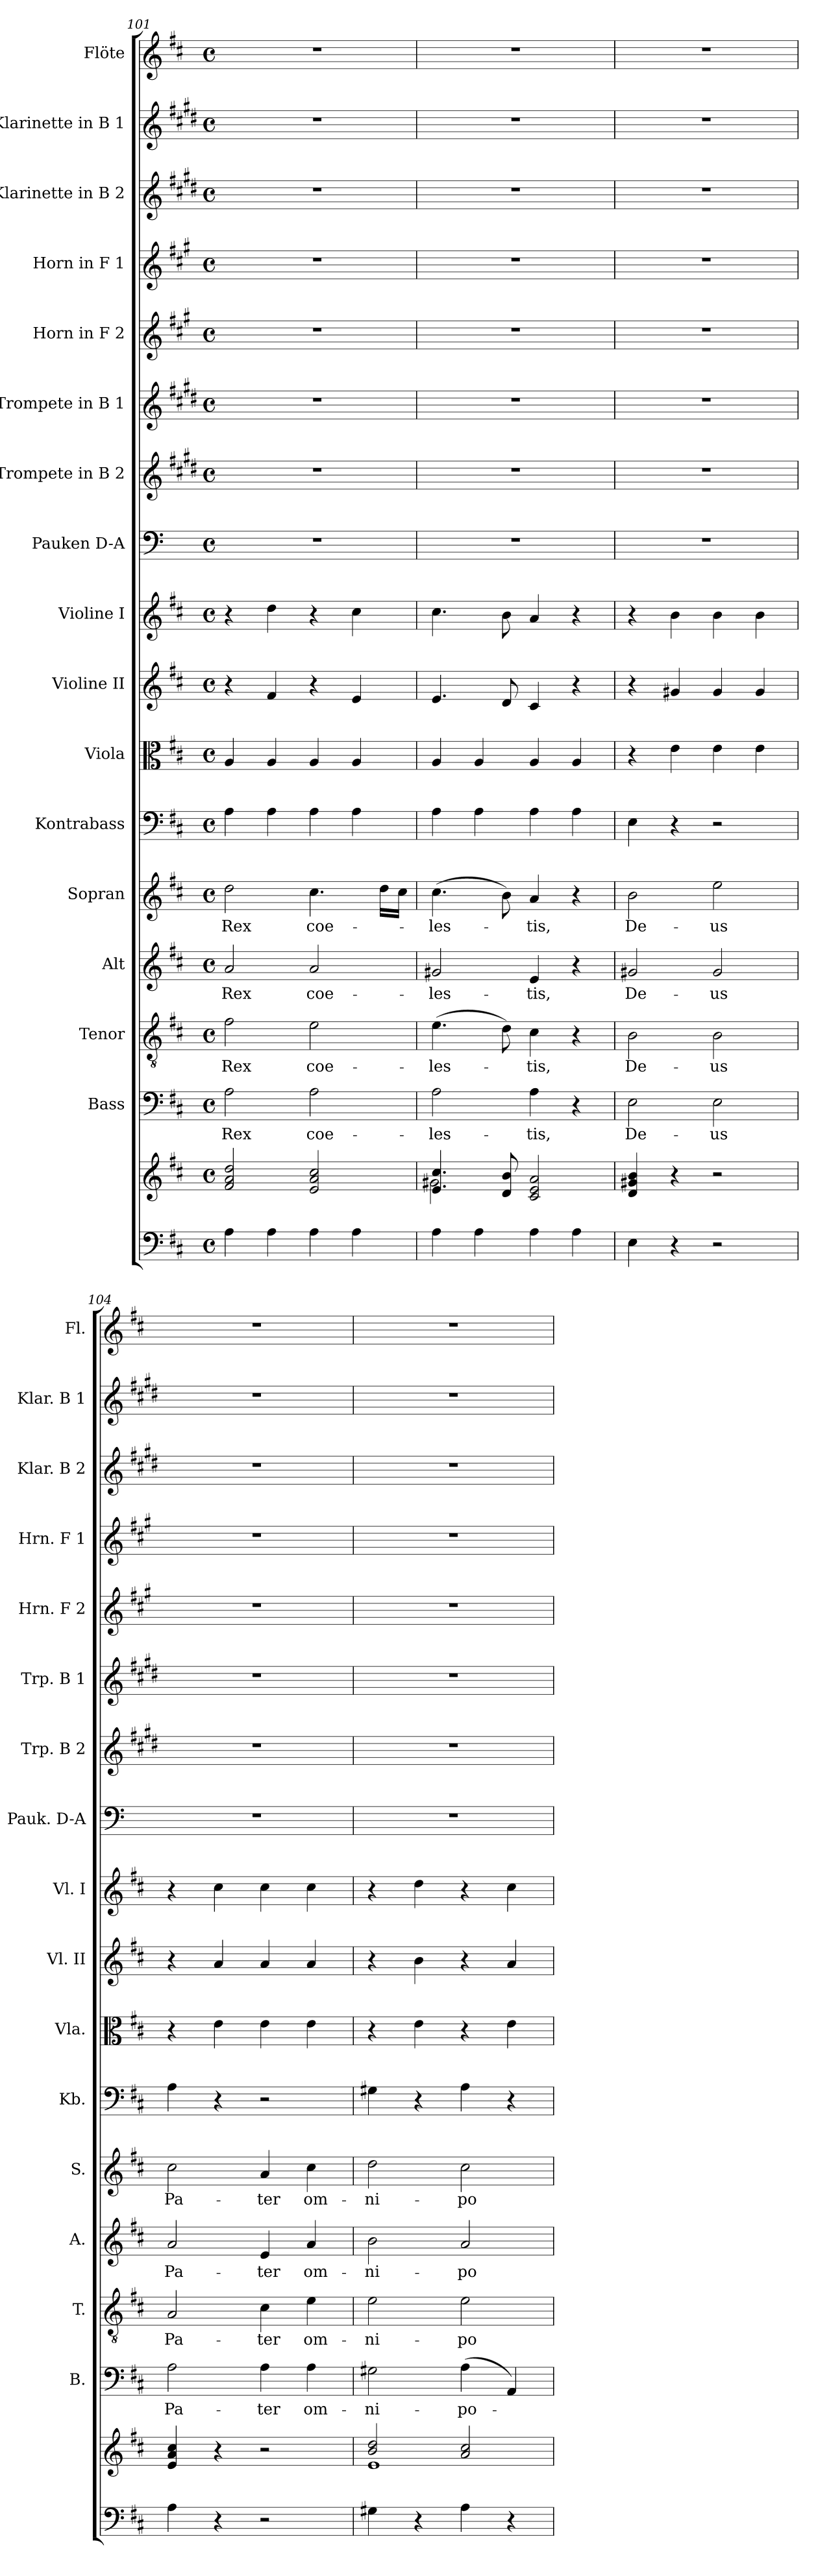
**kern	**kern	**kern	**text	**kern	**text	**kern	**text	**kern	**text	**kern	**kern	**kern	**kern	**kern	**kern	**kern	**kern	**kern	**kern	**kern	**kern
*part17	*part17	*part16	*part16	*part15	*part15	*part14	*part14	*part13	*part13	*part12	*part11	*part10	*part9	*part8	*part7	*part6	*part5	*part4	*part3	*part2	*part1
*staff18	*staff17	*staff16	*staff16	*staff15	*staff15	*staff14	*staff14	*staff13	*staff13	*staff12	*staff11	*staff10	*staff9	*staff8	*staff7	*staff6	*staff5	*staff4	*staff3	*staff2	*staff1
*	*	*I"Bass	*	*I"Tenor	*	*I"Alt	*	*I"Sopran	*	*I"Kontrabass	*I"Viola	*I"Violine II	*I"Violine I	*I"Pauken D-A	*I"Trompete in B 2	*I"Trompete in B 1	*I"Horn in F 2	*I"Horn in F 1	*I"Klarinette in B 2	*I"Klarinette in B 1	*I"Flöte
*	*	*I'B.	*	*I'T.	*	*I'A.	*	*I'S.	*	*I'Kb.	*I'Vla.	*I'Vl. II	*I'Vl. I	*I'Pauk. D-A	*I'Trp. B 2	*I'Trp. B 1	*I'Hrn. F 2	*I'Hrn. F 1	*I'Klar. B 2	*I'Klar. B 1	*I'Fl.
*clefF4	*clefG2	*clefF4	*	*clefGv2	*	*clefG2	*	*clefG2	*	*clefF4	*clefC3	*clefG2	*clefG2	*clefF4	*clefG2	*clefG2	*clefG2	*clefG2	*clefG2	*clefG2	*clefG2
*	*	*	*	*	*	*	*	*	*	*ITrd7c12	*	*	*	*ITrd-1c-2	*ITrd1c2	*ITrd1c2	*ITrd4c7	*ITrd4c7	*ITrd1c2	*ITrd1c2	*
*k[f#c#]	*k[f#c#]	*k[f#c#]	*	*k[f#c#]	*	*k[f#c#]	*	*k[f#c#]	*	*k[f#c#]	*k[f#c#]	*k[f#c#]	*k[f#c#]	*k[f#c#]	*k[f#c#]	*k[f#c#]	*k[f#c#]	*k[f#c#]	*k[f#c#]	*k[f#c#]	*k[f#c#]
*D:	*D:	*D:	*	*D:	*	*D:	*	*D:	*	*D:	*D:	*D:	*D:	*D:	*D:	*D:	*D:	*D:	*D:	*D:	*D:
*M4/4	*M4/4	*M4/4	*	*M4/4	*	*M4/4	*	*M4/4	*	*M4/4	*M4/4	*M4/4	*M4/4	*M4/4	*M4/4	*M4/4	*M4/4	*M4/4	*M4/4	*M4/4	*M4/4
*met(c)	*met(c)	*met(c)	*	*met(c)	*	*met(c)	*	*met(c)	*	*met(c)	*met(c)	*met(c)	*met(c)	*met(c)	*met(c)	*met(c)	*met(c)	*met(c)	*met(c)	*met(c)	*met(c)
=101	=101	=101	=101	=101	=101	=101	=101	=101	=101	=101	=101	=101	=101	=101	=101	=101	=101	=101	=101	=101	=101
!	!	!	!LO:LY:b	!	!LO:LY:b	!	!LO:LY:b	!	!LO:LY:b	!	!	!	!	!	!	!	!	!	!	!	!
4A\	2f#/ 2a/ 2dd/	2A\	Rex	2f#\	Rex	2a/	Rex	2dd\	Rex	4AA\	4A/	4r	4r	1r	1r	1r	1r	1r	1r	1r	1r
4A\	.	.	.	.	.	.	.	.	.	4AA\	4A/	4f#/	4dd\	.	.	.	.	.	.	.	.
!	!	!	!LO:LY:b	!	!LO:LY:b	!	!LO:LY:b	!	!LO:LY:b	!	!	!	!	!	!	!	!	!	!	!	!
4A\	2e/ 2a/ 2cc#/	2A\	coe-	2e\	coe-	2a/	coe-	4.cc#\	coe-	4AA\	4A/	4r	4r	.	.	.	.	.	.	.	.
4A\	.	.	.	.	.	.	.	.	.	4AA\	4A/	4e/	4cc#\	.	.	.	.	.	.	.	.
.	.	.	.	.	.	.	.	16dd\LL	.	.	.	.	.	.	.	.	.	.	.	.	.
.	.	.	.	.	.	.	.	16cc#\JJ	.	.	.	.	.	.	.	.	.	.	.	.	.
=102	=102	=102	=102	=102	=102	=102	=102	=102	=102	=102	=102	=102	=102	=102	=102	=102	=102	=102	=102	=102	=102
*	*^	*	*	*	*	*	*	*	*	*	*	*	*	*	*	*	*	*	*	*	*
!	!	!	!	!LO:LY:b	!	!LO:LY:b	!	!LO:LY:b	!	!LO:LY:b	!	!	!	!	!	!	!	!	!	!	!	!
4A\	4.e/ 4.cc#/	2g#X\	2A\	-les-	(>4.e\	-les-	2g#X/	-les-	(>4.cc#\	-les-	4AA\	4A/	4.e/	4.cc#\	1r	1r	1r	1r	1r	1r	1r	1r
4A\	.	.	.	.	.	.	.	.	.	.	4AA\	4A/	.	.	.	.	.	.	.	.	.	.
.	8d/ 8b/	.	.	.	8d\)	.	.	.	8b\)	.	.	.	8d/	8b\	.	.	.	.	.	.	.	.
!	!	!	!	!LO:LY:b	!	!LO:LY:b	!	!LO:LY:b	!	!LO:LY:b	!	!	!	!	!	!	!	!	!	!	!	!
4A\	2c#/ 2e/ 2a/	2ryy	4A\	-tis,	4c#\	-tis,	4e/	-tis,	4a/	-tis,	4AA\	4A/	4c#/	4a/	.	.	.	.	.	.	.	.
4A\	.	.	4r	.	4r	.	4r	.	4r	.	4AA\	4A/	4r	4r	.	.	.	.	.	.	.	.
*	*v	*v	*	*	*	*	*	*	*	*	*	*	*	*	*	*	*	*	*	*	*	*
=103	=103	=103	=103	=103	=103	=103	=103	=103	=103	=103	=103	=103	=103	=103	=103	=103	=103	=103	=103	=103	=103
!	!	!	!LO:LY:b	!	!LO:LY:b	!	!LO:LY:b	!	!LO:LY:b	!	!	!	!	!	!	!	!	!	!	!	!
4E\	4d/ 4g#X/ 4b/	2E\	De-	2B\	De-	2g#X/	De-	2b\	De-	4EE\	4r	4r	4r	1r	1r	1r	1r	1r	1r	1r	1r
4r	4r	.	.	.	.	.	.	.	.	4r	4e\	4g#X/	4b\	.	.	.	.	.	.	.	.
!	!	!	!LO:LY:b	!	!LO:LY:b	!	!LO:LY:b	!	!LO:LY:b	!	!	!	!	!	!	!	!	!	!	!	!
2r	2r	2E\	-us	2B\	-us	2g#/	-us	2ee\	-us	2r	4e\	4g#/	4b\	.	.	.	.	.	.	.	.
.	.	.	.	.	.	.	.	.	.	.	4e\	4g#/	4b\	.	.	.	.	.	.	.	.
=104	=104	=104	=104	=104	=104	=104	=104	=104	=104	=104	=104	=104	=104	=104	=104	=104	=104	=104	=104	=104	=104
!	!	!	!LO:LY:b	!	!LO:LY:b	!	!LO:LY:b	!	!LO:LY:b	!	!	!	!	!	!	!	!	!	!	!	!
4A\	4e/ 4a/ 4cc#/	2A\	Pa-	2A/	Pa-	2a/	Pa-	2cc#\	Pa-	4AA\	4r	4r	4r	1r	1r	1r	1r	1r	1r	1r	1r
4r	4r	.	.	.	.	.	.	.	.	4r	4e\	4a/	4cc#\	.	.	.	.	.	.	.	.
!	!	!	!LO:LY:b	!	!LO:LY:b	!	!LO:LY:b	!	!LO:LY:b	!	!	!	!	!	!	!	!	!	!	!	!
2r	2r	4A\	-ter	4c#\	-ter	4e/	-ter	4a/	-ter	2r	4e\	4a/	4cc#\	.	.	.	.	.	.	.	.
!	!	!	!LO:LY:b	!	!LO:LY:b	!	!LO:LY:b	!	!LO:LY:b	!	!	!	!	!	!	!	!	!	!	!	!
.	.	4A\	om-	4e\	om-	4a/	om-	4cc#\	om-	.	4e\	4a/	4cc#\	.	.	.	.	.	.	.	.
!!LO:PB:g=z
=105	=105	=105	=105	=105	=105	=105	=105	=105	=105	=105	=105	=105	=105	=105	=105	=105	=105	=105	=105	=105	=105
*	*^	*	*	*	*	*	*	*	*	*	*	*	*	*	*	*	*	*	*	*	*
!	!	!	!	!LO:LY:b	!	!LO:LY:b	!	!LO:LY:b	!	!LO:LY:b	!	!	!	!	!	!	!	!	!	!	!	!
4G#X\	2b/ 2dd/	1e	2G#X\	-ni-	2e\	-ni-	2b\	-ni-	2dd\	-ni-	4GG#X\	4r	4r	4r	1r	1r	1r	1r	1r	1r	1r	1r
4r	.	.	.	.	.	.	.	.	.	.	4r	4e\	4b\	4dd\	.	.	.	.	.	.	.	.
!	!	!	!	!LO:LY:b	!	!LO:LY:b	!	!LO:LY:b	!	!LO:LY:b	!	!	!	!	!	!	!	!	!	!	!	!
4A\	2a/ 2cc#/	.	(>4A\	-po-	2e\	-po-	2a/	-po-	2cc#\	-po-	4AA\	4r	4r	4r	.	.	.	.	.	.	.	.
4r	.	.	4AA/)	.	.	.	.	.	.	.	4r	4e\	4a/	4cc#\	.	.	.	.	.	.	.	.
*	*v	*v	*	*	*	*	*	*	*	*	*	*	*	*	*	*	*	*	*	*	*	*
=	=	=	=	=	=	=	=	=	=	=	=	=	=	=	=	=	=	=	=	=	=
*-	*-	*-	*-	*-	*-	*-	*-	*-	*-	*-	*-	*-	*-	*-	*-	*-	*-	*-	*-	*-	*-
